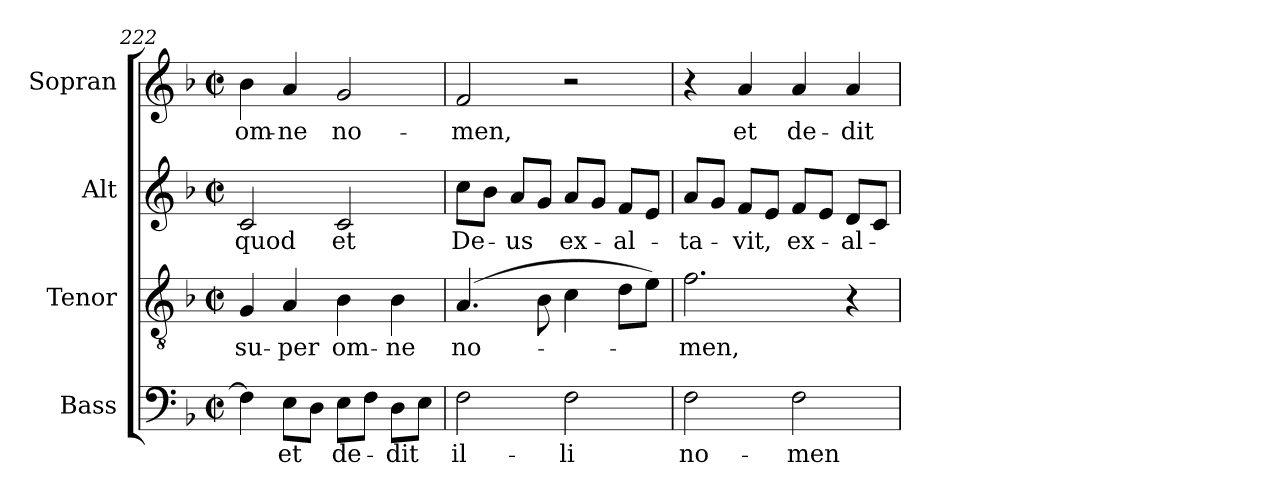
**kern	**text	**kern	**text	**kern	**text	**kern	**text
*part4	*part4	*part3	*part3	*part2	*part2	*part1	*part1
*staff4	*staff4	*staff3	*staff3	*staff2	*staff2	*staff1	*staff1
*I"Bass	*	*I"Tenor	*	*I"Alt	*	*I"Sopran	*
*I'B.	*	*I'T.	*	*I'A.	*	*I'S.	*
*clefF4	*	*clefGv2	*	*clefG2	*	*clefG2	*
*k[b-]	*	*k[b-]	*	*k[b-]	*	*k[b-]	*
*F:	*	*F:	*	*F:	*	*F:	*
*M2/2	*	*M2/2	*	*M2/2	*	*M2/2	*
*met(c|)	*	*met(c|)	*	*met(c|)	*	*met(c|)	*
=222	=222	=222	=222	=222	=222	=222	=222
!	!	!	!LO:LY:b	!	!LO:LY:b	!	!LO:LY:b
4F\]	.	4G/	su-	2c/	quod	4b-\	om-
!	!LO:LY:b	!	!LO:LY:b	!	!	!	!LO:LY:b
8E\L	et	4A/	-per	.	.	4a/	-ne
8D\J	.	.	.	.	.	.	.
!	!LO:LY:b	!	!LO:LY:b	!	!LO:LY:b	!	!LO:LY:b
8E\L	de-	4B-\	om-	2c/	et	2g/	no-
8F\J	.	.	.	.	.	.	.
!	!LO:LY:b	!	!LO:LY:b	!	!	!	!
8D\L	-dit	4B-\	-ne	.	.	.	.
8E\J	.	.	.	.	.	.	.
=223	=223	=223	=223	=223	=223	=223	=223
!	!LO:LY:b	!	!LO:LY:b	!	!LO:LY:b	!	!LO:LY:b
2F\	il-	(4.A/	no-	8cc\L	De-	2f/	-men,
.	.	.	.	8b-\J	.	.	.
!	!	!	!	!	!LO:LY:b	!	!
.	.	.	.	8a/L	-us	.	.
.	.	8B-\	.	8g/J	.	.	.
!	!LO:LY:b	!	!	!	!LO:LY:b	!	!
2F\	-li	4c\	.	8a/L	ex-	2r	.
.	.	.	.	8g/J	.	.	.
!	!	!	!	!	!LO:LY:b	!	!
.	.	8d\L	.	8f/L	-al-	.	.
.	.	8e\J)	.	8e/J	.	.	.
=224	=224	=224	=224	=224	=224	=224	=224
!	!LO:LY:b	!	!LO:LY:b	!	!LO:LY:b	!	!
2F\	no-	2.f\	-men,	8a/L	-ta-	4r	.
.	.	.	.	8g/J	.	.	.
!	!	!	!	!	!LO:LY:b	!	!LO:LY:b
.	.	.	.	8f/L	-vit,	4a/	et
.	.	.	.	8e/J	.	.	.
!	!LO:LY:b	!	!	!	!LO:LY:b	!	!LO:LY:b
2F\	-men	.	.	8f/L	ex-	4a/	de-
.	.	.	.	8e/J	.	.	.
!	!	!	!	!	!LO:LY:b	!	!LO:LY:b
.	.	4r	.	8d/L	-al-	4a/	-dit
.	.	.	.	8c/J	.	.	.
=	=	=	=	=	=	=	=
*-	*-	*-	*-	*-	*-	*-	*-
